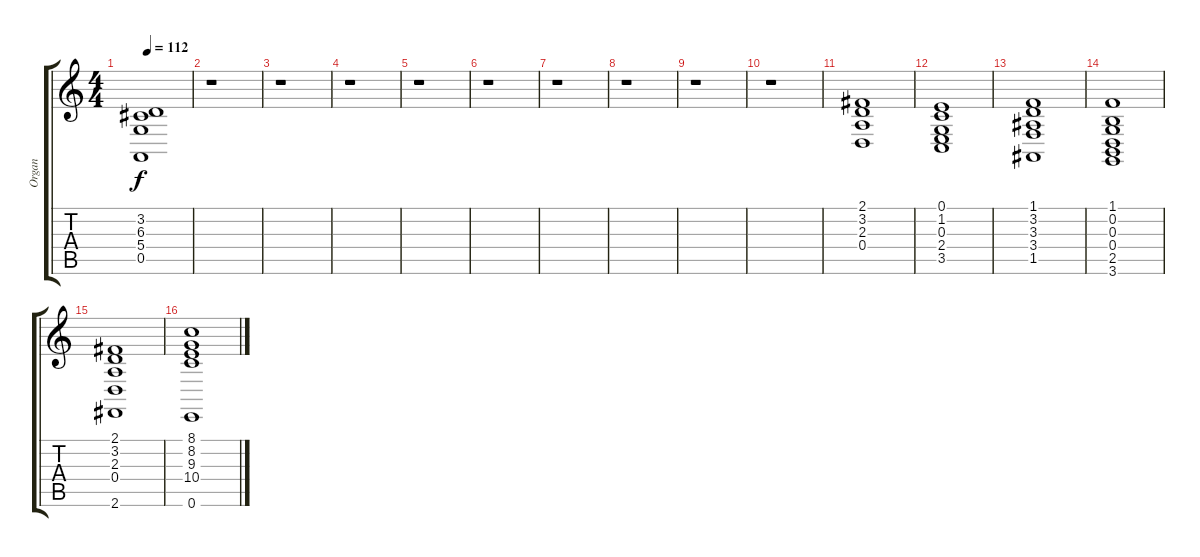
\track ("Organ" "Organ") {instrument churchorgan}
\staff {score tabs}
\tuning (E4 B3 G3 D3 A2 E2) {hide}
\ts (4 4)
\tempo 112
\clef g2
\ks c
(3.2{t} 6.3{t} 5.4{t} 0.5{t}).1{dy f} |
r.1 |
r.1 |
r.1 |
r.1 |
r.1 |
r.1 |
r.1 |
r.1 |
r.1 |
(2.1 3.2 2.3 0.4).1 |
(0.1 1.2 0.3 2.4 3.5).1 |
(1.1 3.2 3.3 3.4 1.5).1 |
(1.1 0.2 0.3 0.4 2.5 3.6).1 |
(2.1 3.2 2.3 0.4 2.6).1 |
(8.1 8.2 9.3 10.4 0.6).1
